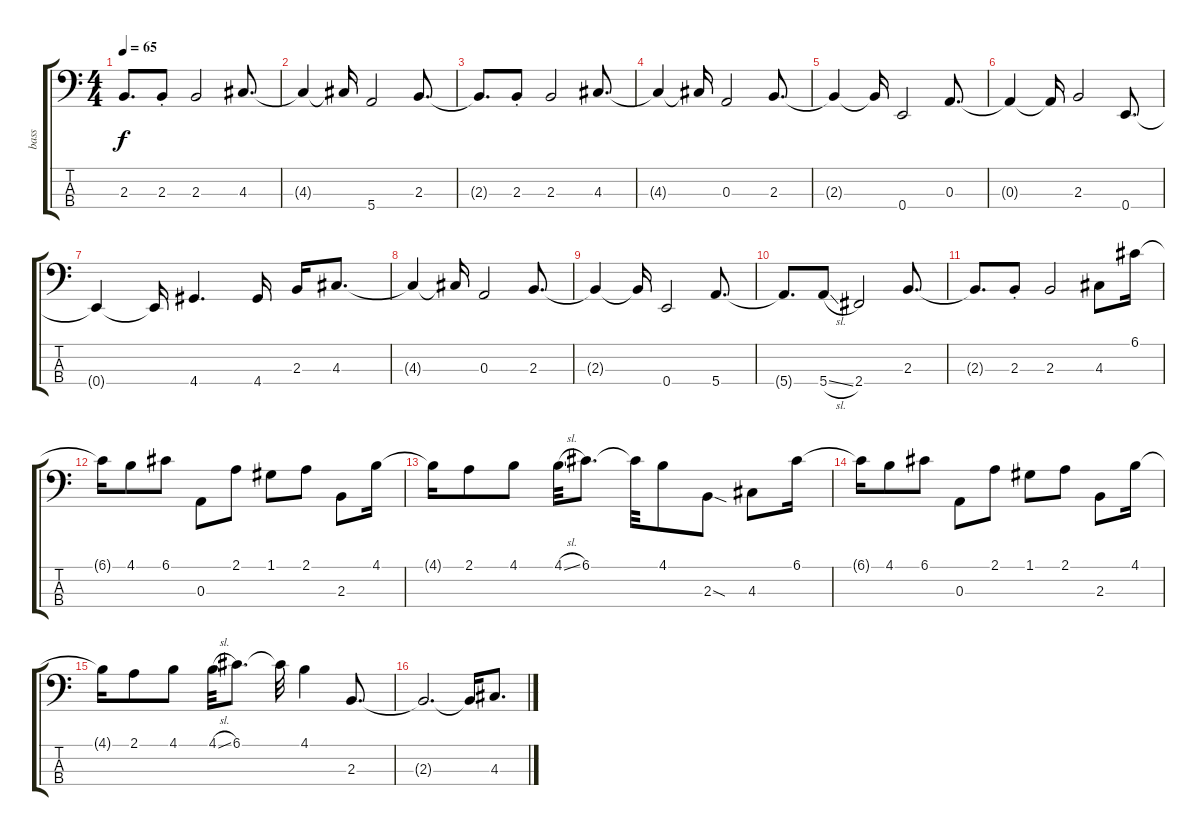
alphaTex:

\track ("bass" "bass") {instrument electricbassfinger}
\staff {score tabs}
\tuning (G2 D2 A1 E1) {hide}
\ts (4 4)
\tempo 65
\clef f4
\ks c
2.3{t}.8{d dy f} 2.3{st}.8 2.3.2 4.3.8{d} |
4.3{t}.4 4.3{t}.16 5.4.2 2.3.8{d} |
2.3{t}.8{d} 2.3{st}.8 2.3.2 4.3.8{d} |
4.3{t}.4 4.3{t}.16 0.3.2 2.3.8{d} |
2.3{t}.4 2.3{t}.16 0.4.2 0.3.8{d} |
0.3{t}.4 0.3{t}.16 2.3.2 0.4.8{d} |
0.4{t}.4 0.4{t}.16 4.4.4{d} 4.4.16 2.3.16 4.3.8{d} |
4.3{t}.4 4.3{t}.16 0.3.2 2.3.8{d} |
2.3{t}.4 2.3{t}.16 0.4.2 5.4.8{d} |
5.4{t}.8{d} 5.4{sl}.8 2.4.2 2.3.8{d} |
2.3{t}.8{d} 2.3{st}.8 2.3.2 4.3.8 6.1.16 |
6.1{t}.16 4.1.8 6.1.8 0.3.8 2.1.8 1.1.8 2.1.8 2.3.8 4.1.16 |
4.1{t}.16 2.1.8 4.1.8 4.1{sl}.32 6.1.8{d} 6.1{t}.32 4.1.8 2.3{sod}.8 4.3.8 6.1.16 |
6.1{t}.16 4.1.8 6.1.8 0.3.8 2.1.8 1.1.8 2.1.8 2.3.8 4.1.16 |
4.1{t}.16 2.1.8 4.1.8 4.1{sl}.32 6.1.8{d} 6.1{t}.32 4.1.4 2.3.8{d} |
2.3{t}.2{d} 2.3{t}.16 4.3.8{d}
